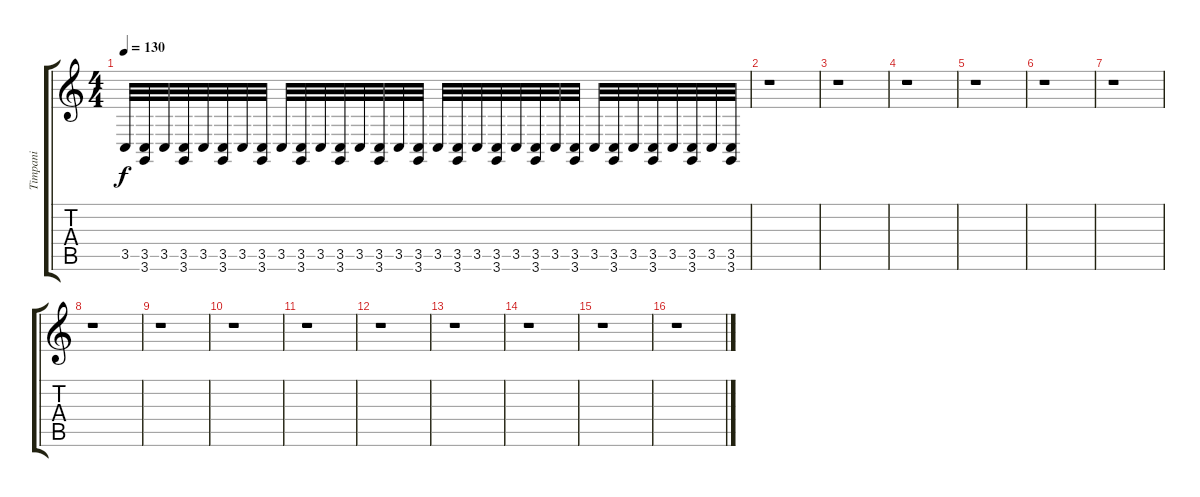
\track ("Timpani" "Timpani") {instrument timpani}
\staff {score tabs}
\tuning (E4 B3 G3 D3 A2 E2) {hide}
\ts (4 4)
\tempo 130
\clef g2
\ks c
3.5.32{dy f volume 9} (3.5 3.6).32{volume 0} 3.5.32{volume 0} (3.5 3.6).32{volume 0} 3.5.32{volume 1} (3.5 3.6).32{volume 1} 3.5.32 (3.5 3.6).32 3.5.32{volume 1} (3.5 3.6).32 3.5.32{volume 1} (3.5 3.6).32{volume 1} 3.5.32{volume 2} (3.5 3.6).32{volume 2} 3.5.32 (3.5 3.6).32 3.5.32 (3.5 3.6).32{volume 2} 3.5.32 (3.5 3.6).32{volume 3} 3.5.32{volume 3} (3.5 3.6).32{volume 3} 3.5.32{volume 4} (3.5 3.6).32{volume 4} 3.5.32 (3.5 3.6).32{volume 4} 3.5.32{volume 5} (3.5 3.6).32{volume 6} 3.5.32{volume 6} (3.5 3.6).32{volume 7} 3.5.32{volume 8} (3.5 3.6).32{volume 8} |
r.1 |
r.1 |
r.1 |
r.1 |
r.1 |
r.1 |
r.1 |
r.1 |
r.1 |
r.1 |
r.1 |
r.1 |
r.1 |
r.1 |
r.1
